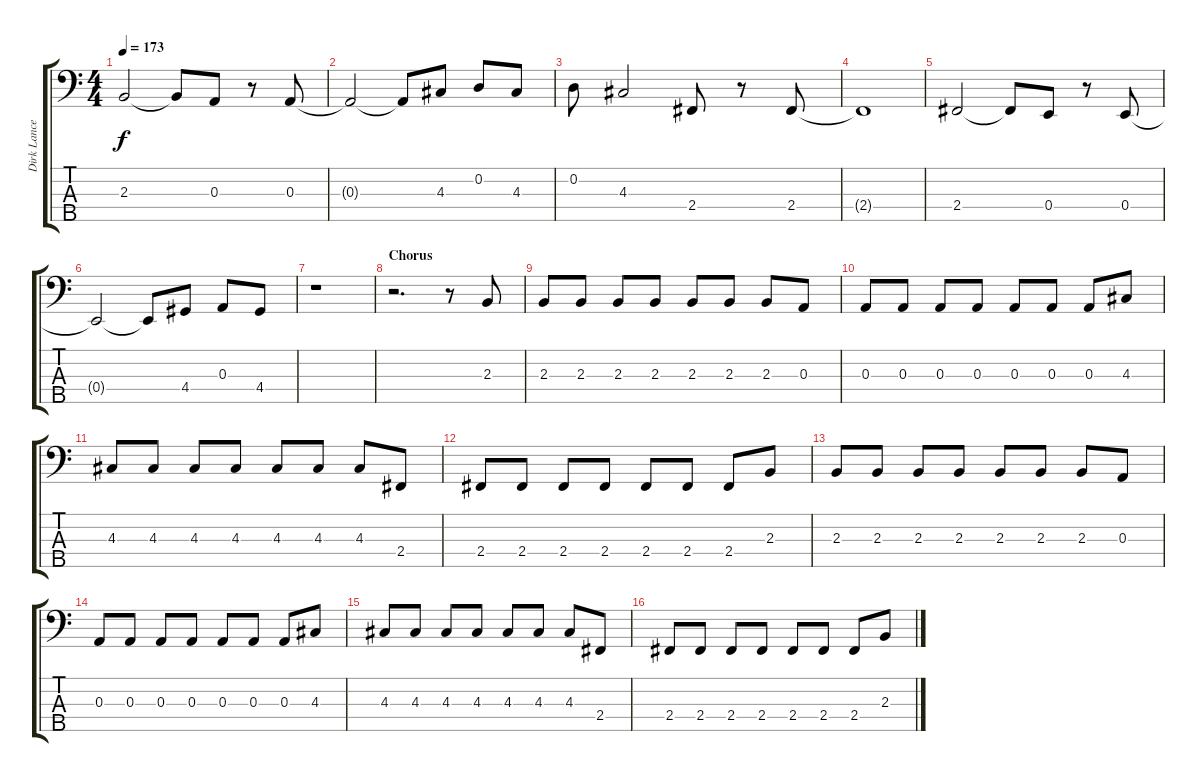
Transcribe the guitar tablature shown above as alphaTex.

\track ("Dirk Lance-Bass" "Dirk Lance") {instrument electricbassfinger}
\staff {score tabs}
\tuning (G2 D2 A1 E1 B0) {hide}
\ts (4 4)
\tempo 173
\clef f4
\ks c
2.3.2{dy f} 2.3{t}.8 0.3.8 r.8 0.3.8 |
0.3{t}.2 0.3{t}.8 4.3.8 0.2.8 4.3.8 |
0.2.8 4.3.2 2.4.8 r.8 2.4.8 |
2.4{t}.1 |
2.4.2 2.4{t}.8 0.4.8 r.8 0.4.8 |
0.4{t}.2 0.4{t}.8 4.4.8 0.3.8 4.4.8 |
r.1 |
\section ("" "Chorus")
r.2{d} r.8 2.3.8 |
2.3.8 2.3.8 2.3.8 2.3.8 2.3.8 2.3.8 2.3.8 0.3.8 |
0.3.8 0.3.8 0.3.8 0.3.8 0.3.8 0.3.8 0.3.8 4.3.8 |
4.3.8 4.3.8 4.3.8 4.3.8 4.3.8 4.3.8 4.3.8 2.4.8 |
2.4.8 2.4.8 2.4.8 2.4.8 2.4.8 2.4.8 2.4.8 2.3.8 |
2.3.8 2.3.8 2.3.8 2.3.8 2.3.8 2.3.8 2.3.8 0.3.8 |
0.3.8 0.3.8 0.3.8 0.3.8 0.3.8 0.3.8 0.3.8 4.3.8 |
4.3.8 4.3.8 4.3.8 4.3.8 4.3.8 4.3.8 4.3.8 2.4.8 |
2.4.8 2.4.8 2.4.8 2.4.8 2.4.8 2.4.8 2.4.8 2.3.8
